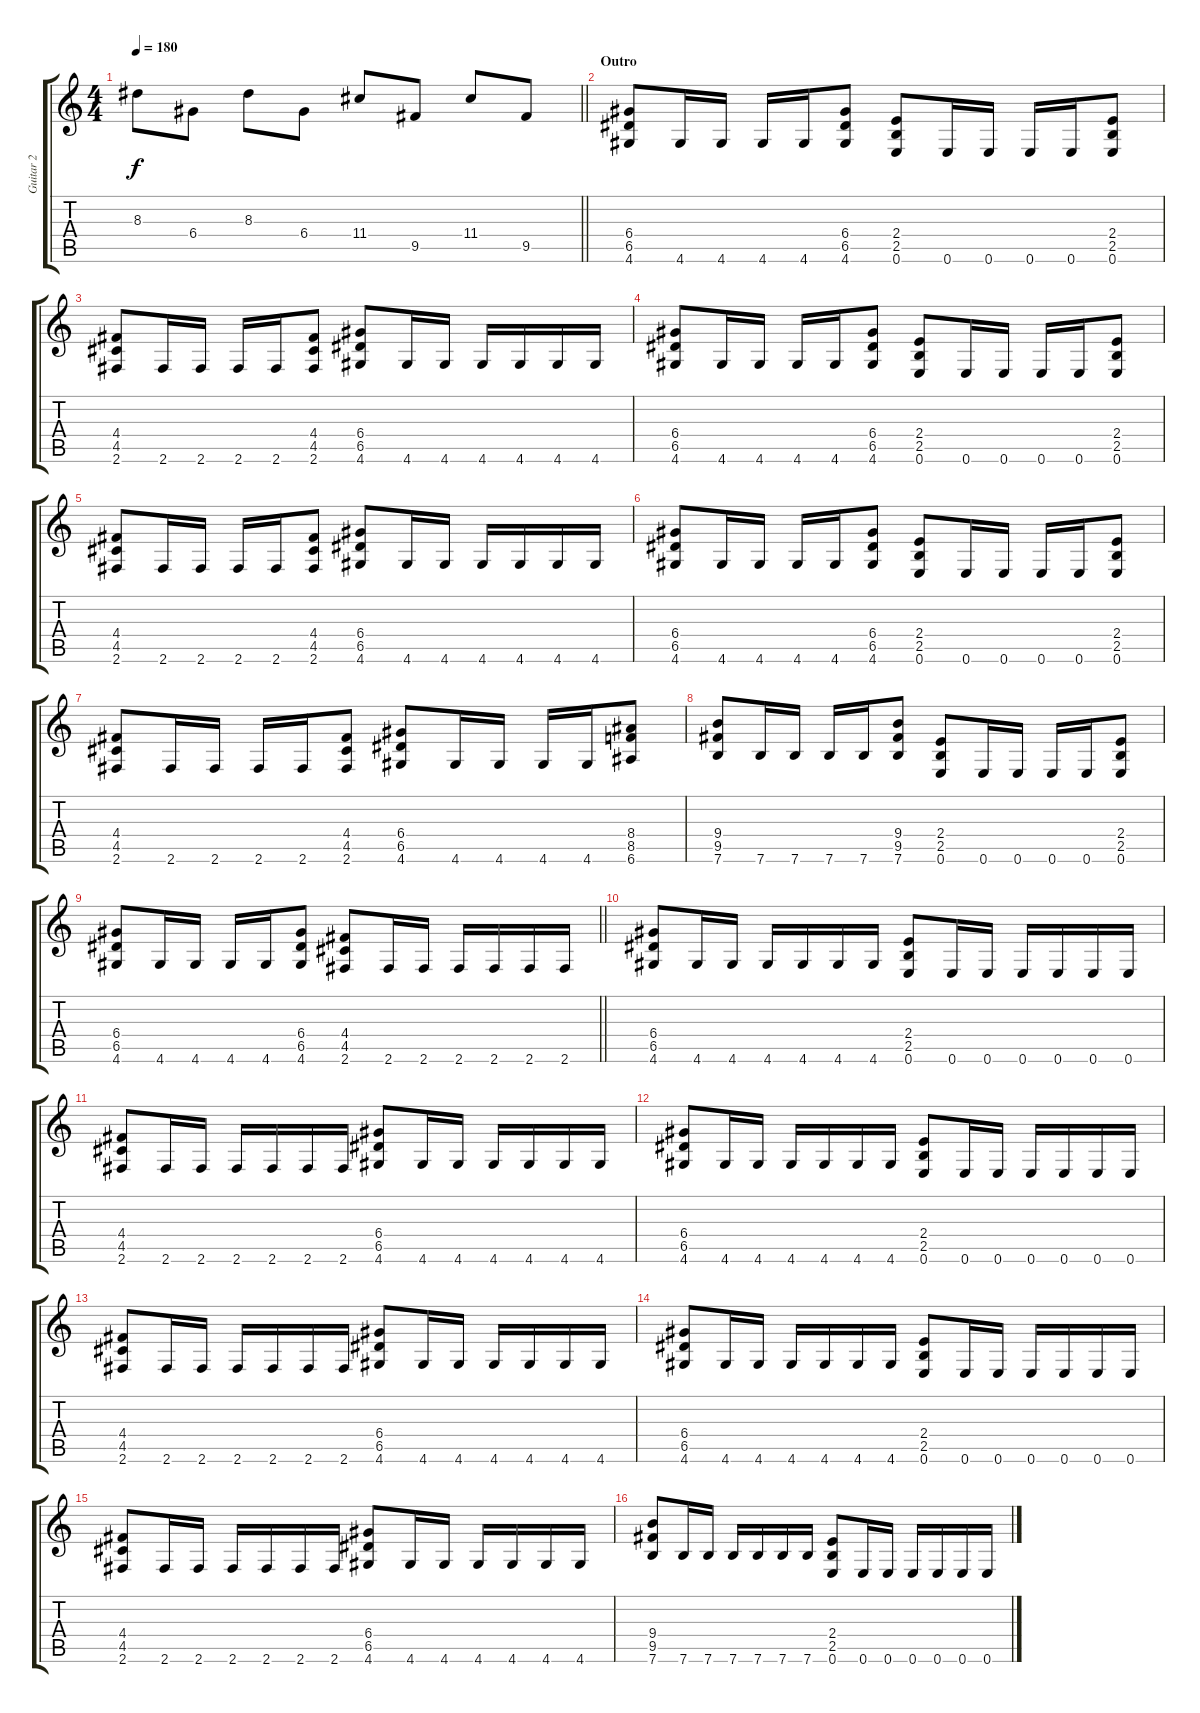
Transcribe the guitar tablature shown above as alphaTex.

\track ("Guitar 2" "Guitar 2") {instrument distortionguitar}
\staff {score tabs}
\tuning (E4 B3 G3 D3 A2 E2) {hide}
\ts (4 4)
\tempo 180
\clef g2
\barLineRight lightlight
\ks c
8.3.8{dy f} 6.4.8 8.3.8 6.4.8 11.4.8 9.5.8 11.4.8 9.5.8 |
\section ("" "Outro")
(6.4 6.5 4.6).8 4.6.16 4.6.16 4.6.16 4.6.16 (6.4 6.5 4.6).8 (2.4 2.5 0.6).8 0.6.16 0.6.16 0.6.16 0.6.16 (2.4 2.5 0.6).8 |
(4.4 4.5 2.6).8 2.6.16 2.6.16 2.6.16 2.6.16 (4.4 4.5 2.6).8 (6.4 6.5 4.6).8 4.6.16 4.6.16 4.6.16 4.6.16 4.6.16 4.6.16 |
(6.4 6.5 4.6).8 4.6.16 4.6.16 4.6.16 4.6.16 (6.4 6.5 4.6).8 (2.4 2.5 0.6).8 0.6.16 0.6.16 0.6.16 0.6.16 (2.4 2.5 0.6).8 |
(4.4 4.5 2.6).8 2.6.16 2.6.16 2.6.16 2.6.16 (4.4 4.5 2.6).8 (6.4 6.5 4.6).8 4.6.16 4.6.16 4.6.16 4.6.16 4.6.16 4.6.16 |
(6.4 6.5 4.6).8 4.6.16 4.6.16 4.6.16 4.6.16 (6.4 6.5 4.6).8 (2.4 2.5 0.6).8 0.6.16 0.6.16 0.6.16 0.6.16 (2.4 2.5 0.6).8 |
(4.4 4.5 2.6).8 2.6.16 2.6.16 2.6.16 2.6.16 (4.4 4.5 2.6).8 (6.4 6.5 4.6).8 4.6.16 4.6.16 4.6.16 4.6.16 (8.4 8.5 6.6).8 |
(9.4 9.5 7.6).8 7.6.16 7.6.16 7.6.16 7.6.16 (9.4 9.5 7.6).8 (2.4 2.5 0.6).8 0.6.16 0.6.16 0.6.16 0.6.16 (2.4 2.5 0.6).8 |
\barLineRight lightlight
(6.4 6.5 4.6).8 4.6.16 4.6.16 4.6.16 4.6.16 (6.4 6.5 4.6).8 (4.4 4.5 2.6).8 2.6.16 2.6.16 2.6.16 2.6.16 2.6.16 2.6.16 |
(6.4 6.5 4.6).8 4.6.16 4.6.16 4.6.16 4.6.16 4.6.16 4.6.16 (2.4 2.5 0.6).8 0.6.16 0.6.16 0.6.16 0.6.16 0.6.16 0.6.16 |
(4.4 4.5 2.6).8 2.6.16 2.6.16 2.6.16 2.6.16 2.6.16 2.6.16 (6.4 6.5 4.6).8 4.6.16 4.6.16 4.6.16 4.6.16 4.6.16 4.6.16 |
(6.4 6.5 4.6).8 4.6.16 4.6.16 4.6.16 4.6.16 4.6.16 4.6.16 (2.4 2.5 0.6).8 0.6.16 0.6.16 0.6.16 0.6.16 0.6.16 0.6.16 |
(4.4 4.5 2.6).8 2.6.16 2.6.16 2.6.16 2.6.16 2.6.16 2.6.16 (6.4 6.5 4.6).8 4.6.16 4.6.16 4.6.16 4.6.16 4.6.16 4.6.16 |
(6.4 6.5 4.6).8 4.6.16 4.6.16 4.6.16 4.6.16 4.6.16 4.6.16 (2.4 2.5 0.6).8 0.6.16 0.6.16 0.6.16 0.6.16 0.6.16 0.6.16 |
(4.4 4.5 2.6).8 2.6.16 2.6.16 2.6.16 2.6.16 2.6.16 2.6.16 (6.4 6.5 4.6).8 4.6.16 4.6.16 4.6.16 4.6.16 4.6.16 4.6.16 |
(9.4 9.5 7.6).8 7.6.16 7.6.16 7.6.16 7.6.16 7.6.16 7.6.16 (2.4 2.5 0.6).8 0.6.16 0.6.16 0.6.16 0.6.16 0.6.16 0.6.16
